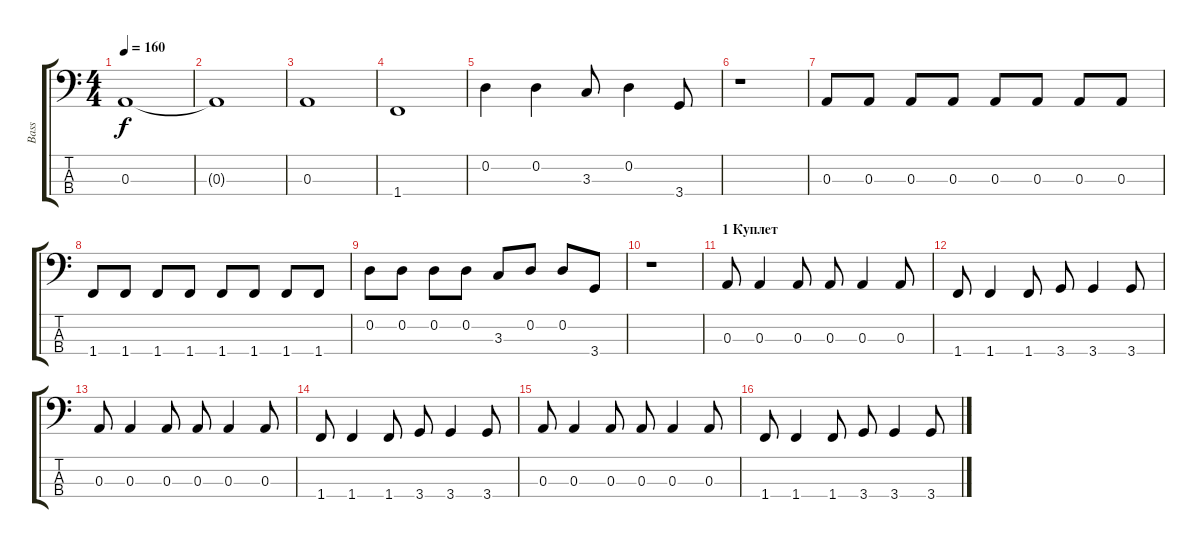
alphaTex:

\track ("Bass" "Bass") {instrument electricbassfinger}
\staff {score tabs}
\tuning (G2 D2 A1 E1) {hide}
\ts (4 4)
\tempo 160
\clef f4
\ks c
0.3.1{dy f} |
0.3{t}.1 |
0.3.1 |
1.4.1 |
0.2.4 0.2.4 3.3.8 0.2.4 3.4.8 |
r.1 |
0.3.8 0.3.8 0.3.8 0.3.8 0.3.8 0.3.8 0.3.8 0.3.8 |
1.4.8 1.4.8 1.4.8 1.4.8 1.4.8 1.4.8 1.4.8 1.4.8 |
0.2.8 0.2.8 0.2.8 0.2.8 3.3.8 0.2.8 0.2.8 3.4.8 |
r.1 |
\section ("" "1 Куплет")
0.3.8 0.3.4 0.3.8 0.3.8 0.3.4 0.3.8 |
1.4.8 1.4.4 1.4.8 3.4.8 3.4.4 3.4.8 |
0.3.8 0.3.4 0.3.8 0.3.8 0.3.4 0.3.8 |
1.4.8 1.4.4 1.4.8 3.4.8 3.4.4 3.4.8 |
0.3.8 0.3.4 0.3.8 0.3.8 0.3.4 0.3.8 |
1.4.8 1.4.4 1.4.8 3.4.8 3.4.4 3.4.8
